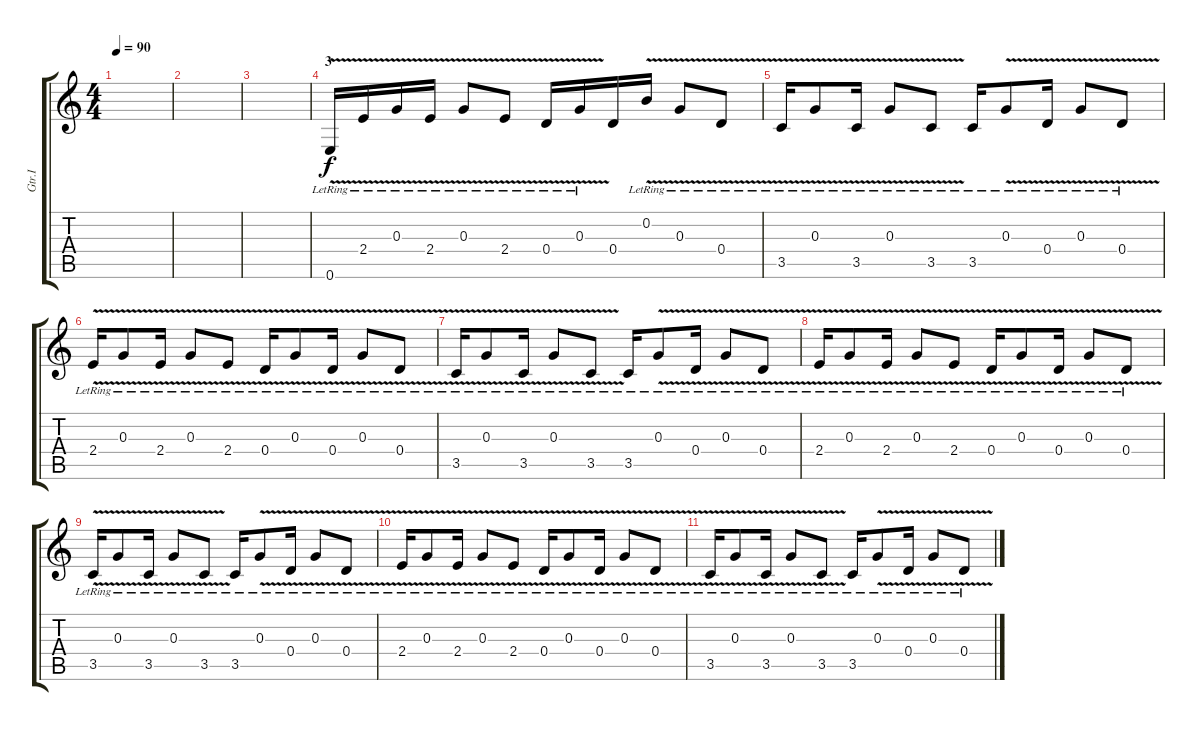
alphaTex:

\track ("Gtr.I" "Gtr.I") {instrument electricguitarjazz}
\staff {score tabs}
\tuning (E4 B3 G3 D3 A2 E2) {hide}
\ts (4 4)
\tempo 90
\clef g2
\ks c
|
|
|
\section ("" "3")
0.6{v lr}.16{instrument electricguitarclean} 2.4{v lr}.16 0.3{v lr}.16 2.4{v lr}.16 0.3{v lr}.8 2.4{v lr}.8 0.4{v lr}.16 0.3{v lr}.16 0.4.16 0.2{v lr}.16 0.3{v lr}.8 0.4{v lr}.8 |
3.5{v lr}.16 0.3{v lr}.8 3.5{v lr}.16 0.3{v lr}.8 3.5{v lr}.8 3.5{lr}.16 0.3{v lr}.8 0.4{v lr}.16 0.3{v lr}.8 0.4{v lr}.8 |
2.4{v lr}.16{instrument electricguitarclean} 0.3{v lr}.8 2.4{v lr}.16 0.3{v lr}.8 2.4{v lr}.8 0.4{v lr}.16 0.3{v lr}.8 0.4{v lr}.16 0.3{v lr}.8 0.4{v lr}.8 |
3.5{v lr}.16 0.3{v lr}.8 3.5{v lr}.16 0.3{v lr}.8 3.5{v lr}.8 3.5{lr}.16 0.3{v lr}.8 0.4{v lr}.16 0.3{v lr}.8 0.4{v lr}.8 |
2.4{v lr}.16{instrument electricguitarclean} 0.3{v lr}.8 2.4{v lr}.16 0.3{v lr}.8 2.4{v lr}.8 0.4{v lr}.16 0.3{v lr}.8 0.4{v lr}.16 0.3{v lr}.8 0.4{v lr}.8 |
3.5{v lr}.16 0.3{v lr}.8 3.5{v lr}.16 0.3{v lr}.8 3.5{v lr}.8 3.5{lr}.16 0.3{v lr}.8 0.4{v lr}.16 0.3{v lr}.8 0.4{v lr}.8 |
2.4{v lr}.16{instrument electricguitarclean} 0.3{v lr}.8 2.4{v lr}.16 0.3{v lr}.8 2.4{v lr}.8 0.4{v lr}.16 0.3{v lr}.8 0.4{v lr}.16 0.3{v lr}.8 0.4{v lr}.8 |
3.5{v lr}.16 0.3{v lr}.8 3.5{v lr}.16 0.3{v lr}.8 3.5{v lr}.8 3.5{lr}.16 0.3{v lr}.8 0.4{v lr}.16 0.3{v lr}.8 0.4{v lr}.8
